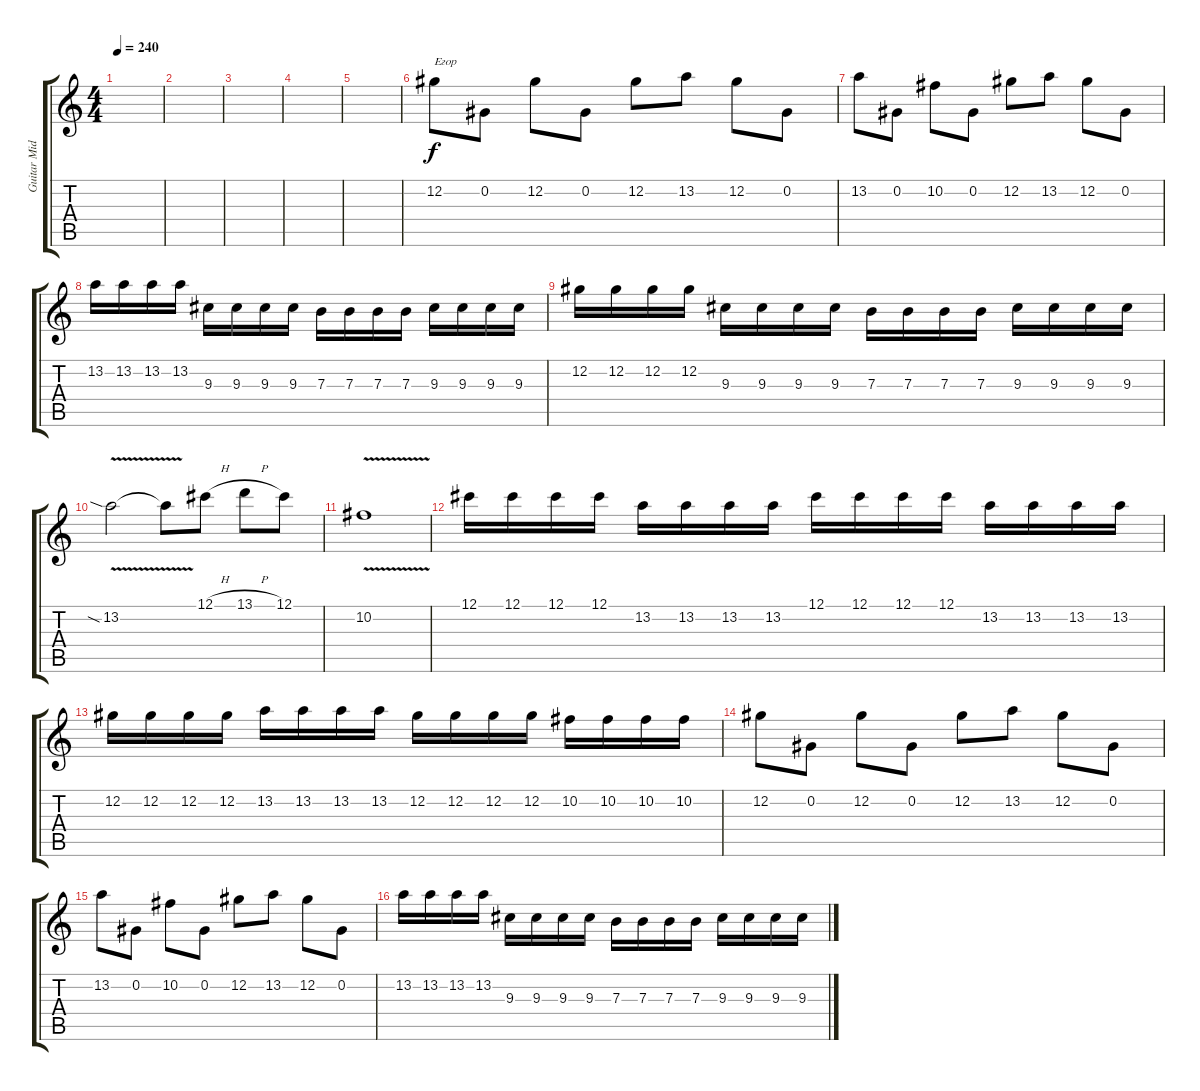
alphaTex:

\track ("Guitar Mid" "Guitar Mid") {instrument distortionguitar}
\staff {score tabs}
\tuning (Db4 Ab3 E3 B2 Gb2 B1) {hide}
\ts (4 4)
\tempo 240
\clef g2
\ks c
|
|
|
|
|
12.2.8{txt "Егор"} 0.2.8 12.2.8 0.2.8 12.2.8 13.2.8 12.2.8 0.2.8 |
13.2.8 0.2.8 10.2.8 0.2.8 12.2.8 13.2.8 12.2.8 0.2.8 |
13.2.16 13.2.16 13.2.16 13.2.16 9.3.16 9.3.16 9.3.16 9.3.16 7.3.16 7.3.16 7.3.16 7.3.16 9.3.16 9.3.16 9.3.16 9.3.16 |
12.2.16 12.2.16 12.2.16 12.2.16 9.3.16 9.3.16 9.3.16 9.3.16 7.3.16 7.3.16 7.3.16 7.3.16 9.3.16 9.3.16 9.3.16 9.3.16 |
13.2{v sia}.2 13.2{t}.8 12.1{h}.8 13.1{h}.8 12.1.8 |
10.2{v}.1 |
12.1.16 12.1.16 12.1.16 12.1.16 13.2.16 13.2.16 13.2.16 13.2.16 12.1.16 12.1.16 12.1.16 12.1.16 13.2.16 13.2.16 13.2.16 13.2.16 |
12.2.16 12.2.16 12.2.16 12.2.16 13.2.16 13.2.16 13.2.16 13.2.16 12.2.16 12.2.16 12.2.16 12.2.16 10.2.16 10.2.16 10.2.16 10.2.16 |
12.2.8 0.2.8 12.2.8 0.2.8 12.2.8 13.2.8 12.2.8 0.2.8 |
13.2.8 0.2.8 10.2.8 0.2.8 12.2.8 13.2.8 12.2.8 0.2.8 |
13.2.16 13.2.16 13.2.16 13.2.16 9.3.16 9.3.16 9.3.16 9.3.16 7.3.16 7.3.16 7.3.16 7.3.16 9.3.16 9.3.16 9.3.16 9.3.16
